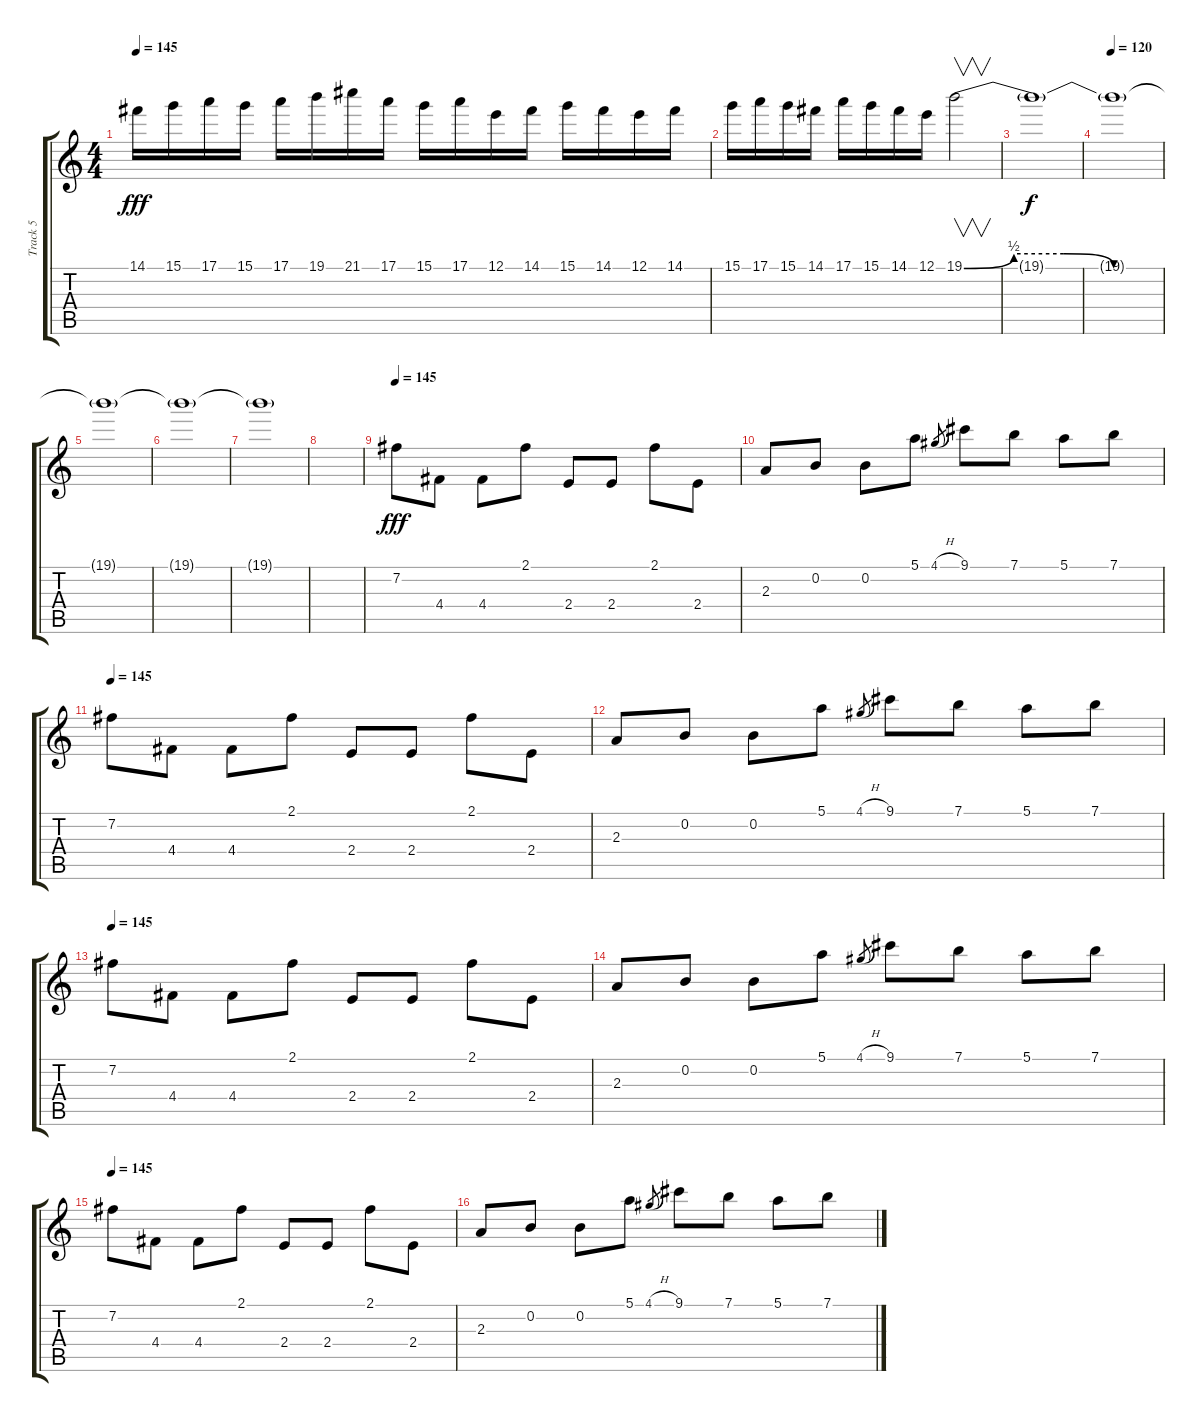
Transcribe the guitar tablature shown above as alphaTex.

\track ("Track 5" "Track 5") {instrument distortionguitar}
\staff {score tabs}
\tuning (E4 B3 G3 D3 A2 E2) {hide}
\ts (4 4)
\tempo 145
\clef g2
\ks c
14.1.16{dy fff} 15.1.16 17.1.16 15.1.16 17.1.16 19.1.16 21.1.16 17.1.16 15.1.16 17.1.16 12.1.16 14.1.16 15.1.16 14.1.16 12.1.16 14.1.16 |
15.1.16 17.1.16 15.1.16 14.1.16 17.1.16 15.1.16 14.1.16 12.1.16 19.1{be (custom 0 0 15 2 30 2 45 0 60 0)}.2{v} |
19.1{t}.1{dy f} |
\tempo 120
19.1{t}.1 |
19.1{t}.1 |
19.1{t}.1 |
19.1{t}.1 |
|
\tempo 145
7.2.8{dy fff volume 16 instrument distortionguitar} 4.4.8 4.4.8 2.1.8 2.4.8 2.4.8 2.1.8 2.4.8 |
2.3.8 0.2.8 0.2.8 5.1.8 4.1{h}.8{gr} 9.1.8 7.1.8 5.1.8 7.1.8 |
\tempo 145
7.2.8{volume 16 instrument distortionguitar} 4.4.8 4.4.8 2.1.8 2.4.8 2.4.8 2.1.8 2.4.8 |
2.3.8 0.2.8 0.2.8 5.1.8 4.1{h}.8{gr} 9.1.8 7.1.8 5.1.8 7.1.8 |
\tempo 145
7.2.8{volume 16 instrument distortionguitar} 4.4.8 4.4.8 2.1.8 2.4.8 2.4.8 2.1.8 2.4.8 |
2.3.8 0.2.8 0.2.8 5.1.8 4.1{h}.8{gr} 9.1.8 7.1.8 5.1.8 7.1.8 |
\tempo 145
7.2.8{volume 16 instrument distortionguitar} 4.4.8 4.4.8 2.1.8 2.4.8 2.4.8 2.1.8 2.4.8 |
2.3.8 0.2.8 0.2.8 5.1.8 4.1{h}.8{gr} 9.1.8 7.1.8 5.1.8 7.1.8
